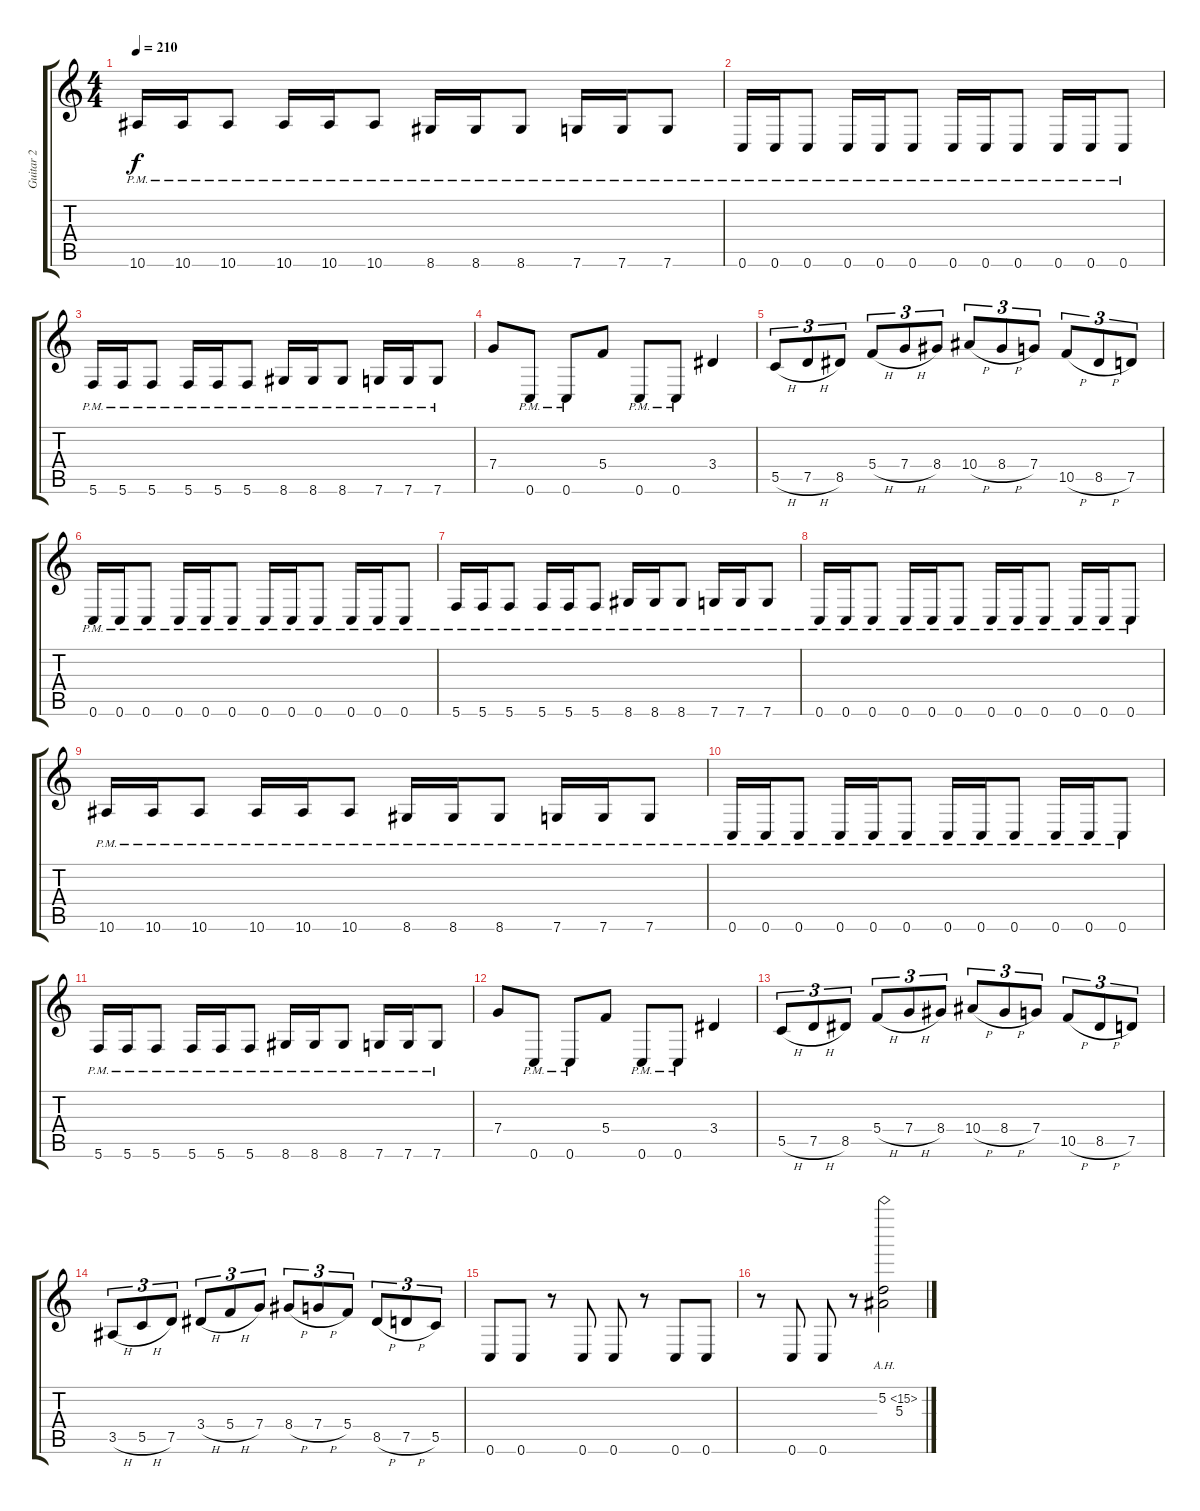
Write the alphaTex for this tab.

\track ("Guitar 2" "Guitar 2") {instrument overdrivenguitar}
\staff {score tabs}
\tuning (D4 A3 F3 C3 G2 C2) {hide}
\ts (4 4)
\tempo 210
\clef g2
\ks c
10.6{pm}.16{dy f} 10.6{pm}.16 10.6{pm}.8 10.6{pm}.16 10.6{pm}.16 10.6{pm}.8 8.6{pm}.16 8.6{pm}.16 8.6{pm}.8 7.6{pm}.16 7.6{pm}.16 7.6{pm}.8 |
0.6{pm}.16 0.6{pm}.16 0.6{pm}.8 0.6{pm}.16 0.6{pm}.16 0.6{pm}.8 0.6{pm}.16 0.6{pm}.16 0.6{pm}.8 0.6{pm}.16 0.6{pm}.16 0.6{pm}.8 |
5.6{pm}.16 5.6{pm}.16 5.6{pm}.8 5.6{pm}.16 5.6{pm}.16 5.6{pm}.8 8.6{pm}.16 8.6{pm}.16 8.6{pm}.8 7.6{pm}.16 7.6{pm}.16 7.6{pm}.8 |
7.4.8 0.6{pm}.8 0.6{pm}.8 5.4.8 0.6{pm}.8 0.6{pm}.8 3.4.4 |
5.5{h}.8{tu (3 2)} 7.5{h}.8{tu (3 2)} 8.5.8{tu (3 2)} 5.4{h}.8{tu (3 2)} 7.4{h}.8{tu (3 2)} 8.4.8{tu (3 2)} 10.4{h}.8{tu (3 2)} 8.4{h}.8{tu (3 2)} 7.4.8{tu (3 2)} 10.5{h}.8{tu (3 2)} 8.5{h}.8{tu (3 2)} 7.5.8{tu (3 2)} |
0.6{pm}.16 0.6{pm}.16 0.6{pm}.8 0.6{pm}.16 0.6{pm}.16 0.6{pm}.8 0.6{pm}.16 0.6{pm}.16 0.6{pm}.8 0.6{pm}.16 0.6{pm}.16 0.6{pm}.8 |
5.6{pm}.16 5.6{pm}.16 5.6{pm}.8 5.6{pm}.16 5.6{pm}.16 5.6{pm}.8 8.6{pm}.16 8.6{pm}.16 8.6{pm}.8 7.6{pm}.16 7.6{pm}.16 7.6{pm}.8 |
0.6{pm}.16 0.6{pm}.16 0.6{pm}.8 0.6{pm}.16 0.6{pm}.16 0.6{pm}.8 0.6{pm}.16 0.6{pm}.16 0.6{pm}.8 0.6{pm}.16 0.6{pm}.16 0.6{pm}.8 |
10.6{pm}.16 10.6{pm}.16 10.6{pm}.8 10.6{pm}.16 10.6{pm}.16 10.6{pm}.8 8.6{pm}.16 8.6{pm}.16 8.6{pm}.8 7.6{pm}.16 7.6{pm}.16 7.6{pm}.8 |
0.6{pm}.16 0.6{pm}.16 0.6{pm}.8 0.6{pm}.16 0.6{pm}.16 0.6{pm}.8 0.6{pm}.16 0.6{pm}.16 0.6{pm}.8 0.6{pm}.16 0.6{pm}.16 0.6{pm}.8 |
5.6{pm}.16 5.6{pm}.16 5.6{pm}.8 5.6{pm}.16 5.6{pm}.16 5.6{pm}.8 8.6{pm}.16 8.6{pm}.16 8.6{pm}.8 7.6{pm}.16 7.6{pm}.16 7.6{pm}.8 |
7.4.8 0.6{pm}.8 0.6{pm}.8 5.4.8 0.6{pm}.8 0.6{pm}.8 3.4.4 |
5.5{h}.8{tu (3 2)} 7.5{h}.8{tu (3 2)} 8.5.8{tu (3 2)} 5.4{h}.8{tu (3 2)} 7.4{h}.8{tu (3 2)} 8.4.8{tu (3 2)} 10.4{h}.8{tu (3 2)} 8.4{h}.8{tu (3 2)} 7.4.8{tu (3 2)} 10.5{h}.8{tu (3 2)} 8.5{h}.8{tu (3 2)} 7.5.8{tu (3 2)} |
3.5{h}.8{tu (3 2)} 5.5{h}.8{tu (3 2)} 7.5.8{tu (3 2)} 3.4{h}.8{tu (3 2)} 5.4{h}.8{tu (3 2)} 7.4.8{tu (3 2)} 8.4{h}.8{tu (3 2)} 7.4{h}.8{tu (3 2)} 5.4.8{tu (3 2)} 8.5{h}.8{tu (3 2)} 7.5{h}.8{tu (3 2)} 5.5.8{tu (3 2)} |
0.6.8 0.6.8 r.8 0.6.8 0.6.8 r.8 0.6.8 0.6.8 |
r.8 0.6.8 0.6.8 r.8 (5.2{ah 10} 5.3).2
